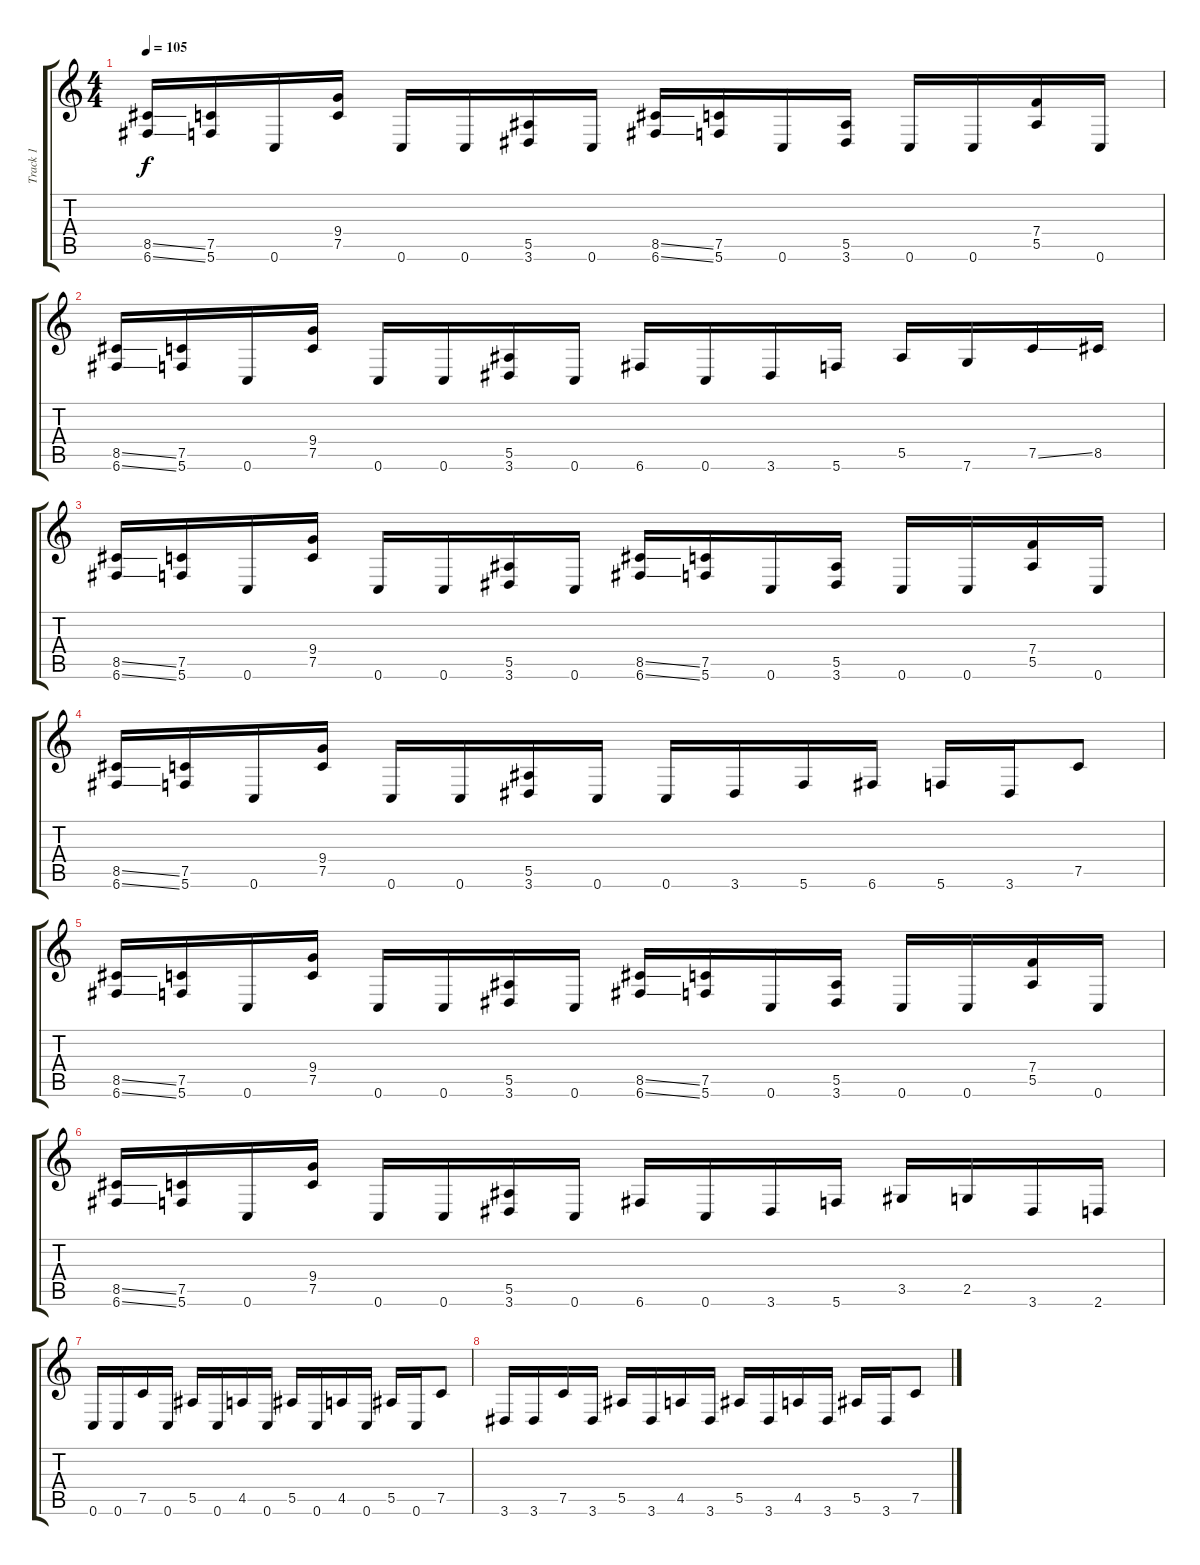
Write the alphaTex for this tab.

\track ("Track 1" "Track 1") {instrument distortionguitar}
\staff {score tabs}
\tuning (C4 G3 Eb3 Bb2 F2 C2) {hide}
\ts (4 4)
\tempo 105
\clef g2
\ks c
(8.5{ss} 6.6{ss}).16{dy f} (7.5 5.6).16 0.6.16 (9.4 7.5).16 0.6.16 0.6.16 (5.5 3.6).16 0.6.16 (8.5{ss} 6.6{ss}).16 (7.5 5.6).16 0.6.16 (5.5 3.6).16 0.6.16 0.6.16 (7.4 5.5).16 0.6.16 |
(8.5{ss} 6.6{ss}).16 (7.5 5.6).16 0.6.16 (9.4 7.5).16 0.6.16 0.6.16 (5.5 3.6).16 0.6.16 6.6.16 0.6.16 3.6.16 5.6.16 5.5.16 7.6.16 7.5{ss}.16 8.5.16 |
(8.5{ss} 6.6{ss}).16 (7.5 5.6).16 0.6.16 (9.4 7.5).16 0.6.16 0.6.16 (5.5 3.6).16 0.6.16 (8.5{ss} 6.6{ss}).16 (7.5 5.6).16 0.6.16 (5.5 3.6).16 0.6.16 0.6.16 (7.4 5.5).16 0.6.16 |
(8.5{ss} 6.6{ss}).16 (7.5 5.6).16 0.6.16 (9.4 7.5).16 0.6.16 0.6.16 (5.5 3.6).16 0.6.16 0.6.16 3.6.16 5.6.16 6.6.16 5.6.16 3.6.16 7.5.8 |
(8.5{ss} 6.6{ss}).16 (7.5 5.6).16 0.6.16 (9.4 7.5).16 0.6.16 0.6.16 (5.5 3.6).16 0.6.16 (8.5{ss} 6.6{ss}).16 (7.5 5.6).16 0.6.16 (5.5 3.6).16 0.6.16 0.6.16 (7.4 5.5).16 0.6.16 |
(8.5{ss} 6.6{ss}).16 (7.5 5.6).16 0.6.16 (9.4 7.5).16 0.6.16 0.6.16 (5.5 3.6).16 0.6.16 6.6.16 0.6.16 3.6.16 5.6.16 3.5.16 2.5.16 3.6.16 2.6.16 |
0.6.16 0.6.16 7.5.16 0.6.16 5.5.16 0.6.16 4.5.16 0.6.16 5.5.16 0.6.16 4.5.16 0.6.16 5.5.16 0.6.16 7.5.8 |
3.6.16 3.6.16 7.5.16 3.6.16 5.5.16 3.6.16 4.5.16 3.6.16 5.5.16 3.6.16 4.5.16 3.6.16 5.5.16 3.6.16 7.5.8
